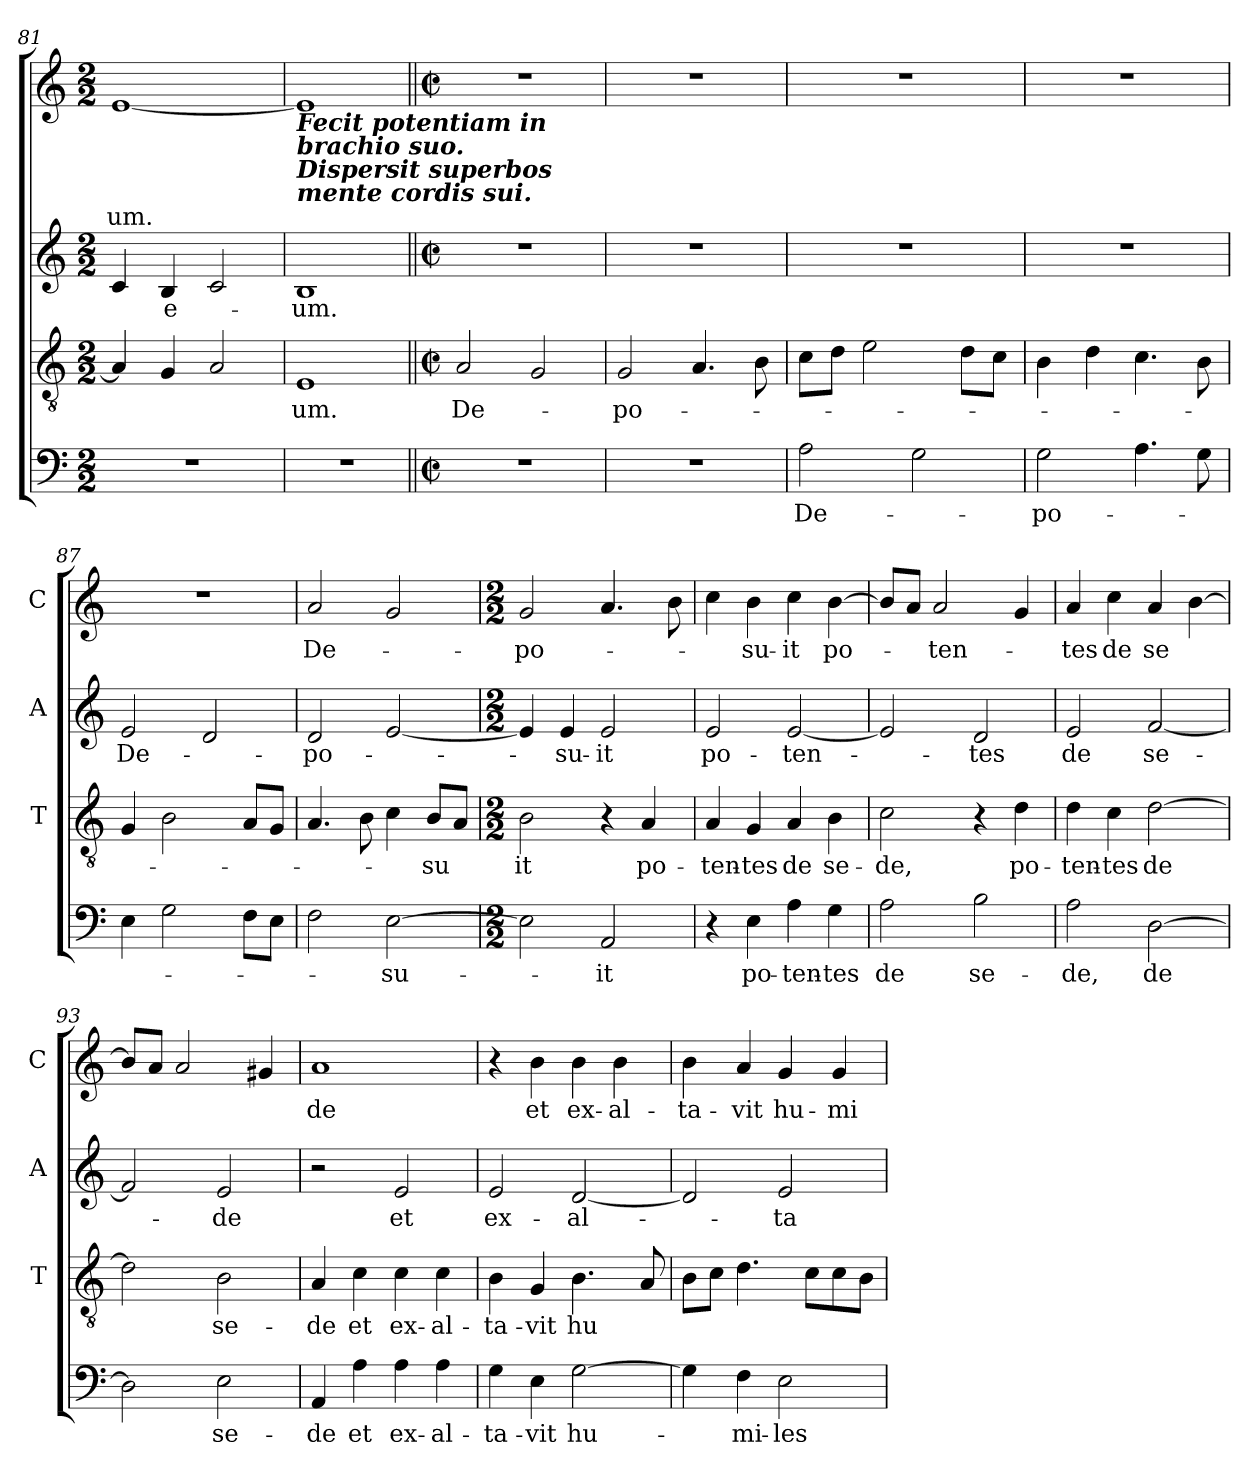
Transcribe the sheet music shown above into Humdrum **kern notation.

**kern	**text	**kern	**text	**kern	**text	**kern	**text
*part4	*part4	*part3	*part3	*part2	*part2	*part1	*part1
*staff4	*staff4	*staff3	*staff3	*staff2	*staff2	*staff1	*staff1
*	*	*I'T	*	*I'A	*	*I'C	*
*clefF4	*	*clefGv2	*	*clefG2	*	*clefG2	*
*k[]	*	*k[]	*	*k[]	*	*k[]	*
*C:	*	*C:	*	*C:	*	*C:	*
*M2/2	*	*M2/2	*	*M2/2	*	*M2/2	*
=81	=81	=81	=81	=81	=81	=81	=81
!	!	!	!	!	!	!	!LO:LY:b
1r	.	4A/]	.	4c/	.	[1e	-um.
!	!	!	!	!	!LO:LY:b	!	!
.	.	4G/	.	4B/	e-	.	.
.	.	2A/	.	2c/	.	.	.
=82	=82	=82	=82	=82	=82	=82	=82
!	!	!	!	!	!	!LO:TX:b:Bi:t=Fecit potentiam in\nbrachio suo. \nDispersit superbos\nmente cordis sui.	!
!	!	!	!LO:LY:b	!	!LO:LY:b	!	!
1r	.	1E	um.	1B	-um.	1e]	.
!!LO:LB:g=z
=83||	=83||	=83||	=83||	=83||	=83||	=83||	=83||
*M2/2	*	*M2/2	*	*M2/2	*	*M2/2	*
*met(c|)	*	*met(c|)	*	*met(c|)	*	*met(c|)	*
!	!	!	!LO:LY:b	!	!	!	!
1r	.	2A/	De-	1r	.	1r	.
.	.	2G/	.	.	.	.	.
=84	=84	=84	=84	=84	=84	=84	=84
!	!	!	!LO:LY:b	!	!	!	!
1r	.	2G/	-po-	1r	.	1r	.
.	.	4.A/	.	.	.	.	.
.	.	8B\	.	.	.	.	.
=85	=85	=85	=85	=85	=85	=85	=85
!	!LO:LY:b	!	!	!	!	!	!
2A\	De-	8c\L	.	1r	.	1r	.
.	.	8d\J	.	.	.	.	.
.	.	2e\	.	.	.	.	.
2G\	.	.	.	.	.	.	.
.	.	8d\L	.	.	.	.	.
.	.	8c\J	.	.	.	.	.
=86	=86	=86	=86	=86	=86	=86	=86
!	!LO:LY:b	!	!	!	!	!	!
2G\	-po-	4B\	.	1r	.	1r	.
.	.	4d\	.	.	.	.	.
4.A\	.	4.c\	.	.	.	.	.
8G\	.	8B\	.	.	.	.	.
=87	=87	=87	=87	=87	=87	=87	=87
!	!	!	!	!	!LO:LY:b	!	!
4E\	.	4G/	.	2e/	De-	1r	.
2G\	.	2B\	.	.	.	.	.
.	.	.	.	2d/	.	.	.
8F\L	.	8A/L	.	.	.	.	.
8E\J	.	8G/J	.	.	.	.	.
=88	=88	=88	=88	=88	=88	=88	=88
!	!	!	!	!	!LO:LY:b	!	!LO:LY:b
2F\	.	4.A/	.	2d/	-po-	2a/	De-
.	.	8B\	.	.	.	.	.
!	!LO:LY:b	!	!	!	!	!	!
[2E\	-su-	4c\	.	[2e/	.	2g/	.
!	!	!	!LO:LY:b	!	!	!	!
.	.	8B/L	-su	.	.	.	.
.	.	8A/J	.	.	.	.	.
!!LO:LB:g=z
=89	=89	=89	=89	=89	=89	=89	=89
*M2/2	*	*M2/2	*	*M2/2	*	*M2/2	*
!	!	!	!LO:LY:b	!	!	!	!LO:LY:b
2E\]	.	2B\	­it	4e/]	.	2g/	-­po-
!	!	!	!	!	!LO:LY:b	!	!
.	.	.	.	4e/	-su-	.	.
!	!LO:LY:b	!	!	!	!LO:LY:b	!	!
2AA/	-it	4r	.	2e/	-it	4.a/	.
!	!	!	!LO:LY:b	!	!	!	!
.	.	4A/	po-	.	.	.	.
.	.	.	.	.	.	8b\	.
=90	=90	=90	=90	=90	=90	=90	=90
!	!	!	!LO:LY:b	!	!LO:LY:b	!	!
4r	.	4A/	-ten-	2e/	po-	4cc\	.
!	!LO:LY:b	!	!LO:LY:b	!	!	!	!LO:LY:b
4E\	po-	4G/	-tes	.	.	4b\	-su-
!	!LO:LY:b	!	!LO:LY:b	!	!LO:LY:b	!	!LO:LY:b
4A\	-ten-	4A/	de	[2e/	-ten-	4cc\	-it
!	!LO:LY:b	!	!LO:LY:b	!	!	!	!LO:LY:b
4G\	-tes	4B\	se-	.	.	[4b\	po-
=91	=91	=91	=91	=91	=91	=91	=91
!	!LO:LY:b	!	!LO:LY:b	!	!	!	!
2A\	de	2c\	-de,	2e/]	.	8b/L]	.
.	.	.	.	.	.	8a/J	.
!	!	!	!	!	!	!	!LO:LY:b
.	.	.	.	.	.	2a/	-ten-
!	!LO:LY:b	!	!	!	!LO:LY:b	!	!
2B\	se-	4r	.	2d/	-tes	.	.
!	!	!	!LO:LY:b	!	!	!	!
.	.	4d\	po-	.	.	4g/	.
=92	=92	=92	=92	=92	=92	=92	=92
!	!LO:LY:b	!	!LO:LY:b	!	!LO:LY:b	!	!LO:LY:b
2A\	-de,	4d\	-ten-	2e/	de	4a/	-tes
!	!	!	!LO:LY:b	!	!	!	!LO:LY:b
.	.	4c\	-tes	.	.	4cc\	de
!	!LO:LY:b	!	!LO:LY:b	!	!LO:LY:b	!	!LO:LY:b
[2D\	de	[2d\	de	[2f/	se-	4a/	se
.	.	.	.	.	.	[4b\	.
=93	=93	=93	=93	=93	=93	=93	=93
2D\]	.	2d\]	.	2f/]	.	8b/L]	.
.	.	.	.	.	.	8a/J	.
.	.	.	.	.	.	2a/	.
!	!LO:LY:b	!	!LO:LY:b	!	!LO:LY:b	!	!
2E\	se-	2B\	se-	2e/	-de	.	.
.	.	.	.	.	.	4g#/	.
=94	=94	=94	=94	=94	=94	=94	=94
!	!LO:LY:b	!	!LO:LY:b	!	!	!	!LO:LY:b
4AA/	-de	4A/	-de	2r	.	1a	de
!	!LO:LY:b	!	!LO:LY:b	!	!	!	!
4A\	et	4c\	et	.	.	.	.
!	!LO:LY:b	!	!LO:LY:b	!	!LO:LY:b	!	!
4A\	ex-	4c\	ex-	2e/	et	.	.
!	!LO:LY:b	!	!LO:LY:b	!	!	!	!
4A\	-al-	4c\	-al-	.	.	.	.
!!LO:PB:g=z
=95	=95	=95	=95	=95	=95	=95	=95
!	!LO:LY:b	!	!LO:LY:b	!	!LO:LY:b	!	!
4G\	-­ta-	4B\	-­ta-	2e/	ex-	4r	.
!	!LO:LY:b	!	!LO:LY:b	!	!	!	!LO:LY:b
4E\	-vit	4G/	-vit	.	.	4b\	et
!	!LO:LY:b	!	!LO:LY:b	!	!LO:LY:b	!	!LO:LY:b
[2G\	hu-	4.B\	hu	[2d/	-al-	4b\	ex-
!	!	!	!	!	!	!	!LO:LY:b
.	.	.	.	.	.	4b\	-al-
.	.	8A/	.	.	.	.	.
=96	=96	=96	=96	=96	=96	=96	=96
!	!	!	!	!	!	!	!LO:LY:b
4G\]	.	8B\L	.	2d/]	.	4b\	-ta-
.	.	8c\J	.	.	.	.	.
!	!LO:LY:b	!	!	!	!	!	!LO:LY:b
4F\	-mi-	4.d\	.	.	.	4a/	-vit
!	!LO:LY:b	!	!	!	!LO:LY:b	!	!LO:LY:b
2E\	-les	.	.	2e/	-ta-	4g/	hu-
.	.	8c\L	.	.	.	.	.
!	!	!	!	!	!	!	!LO:LY:b
.	.	8c\	.	.	.	4g/	-mi-
.	.	8B\J	.	.	.	.	.
=	=	=	=	=	=	=	=
*-	*-	*-	*-	*-	*-	*-	*-
